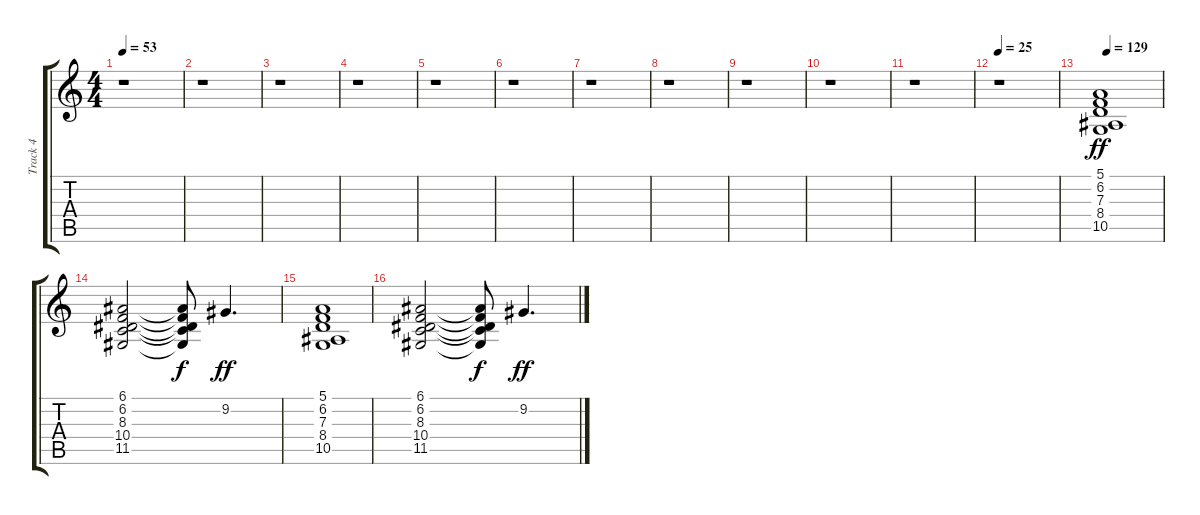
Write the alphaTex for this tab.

\track ("Track 4" "Track 4") {instrument stringensemble1}
\staff {score tabs}
\tuning (E4 B3 G3 D3 A2 E2) {hide}
\ts (4 4)
\tempo 53
\clef g2
\ks c
r.1{dy ff instrument stringensemble1} |
r.1 |
r.1 |
r.1 |
r.1 |
r.1 |
r.1 |
r.1 |
r.1 |
r.1 |
r.1 |
\tempo 25
r.1 |
\tempo 129
(5.1 6.2 7.3 8.4 10.5).1 |
(6.1 6.2 8.3 10.4 11.5).2 (6.1{t} 6.2{t} 8.3{t} 10.4{t} 11.5{t}).8{dy f} 9.2.4{d dy ff} |
(5.1 6.2 7.3 8.4 10.5).1 |
(6.1 6.2 8.3 10.4 11.5).2 (6.1{t} 6.2{t} 8.3{t} 10.4{t} 11.5{t}).8{dy f} 9.2.4{d dy ff}
